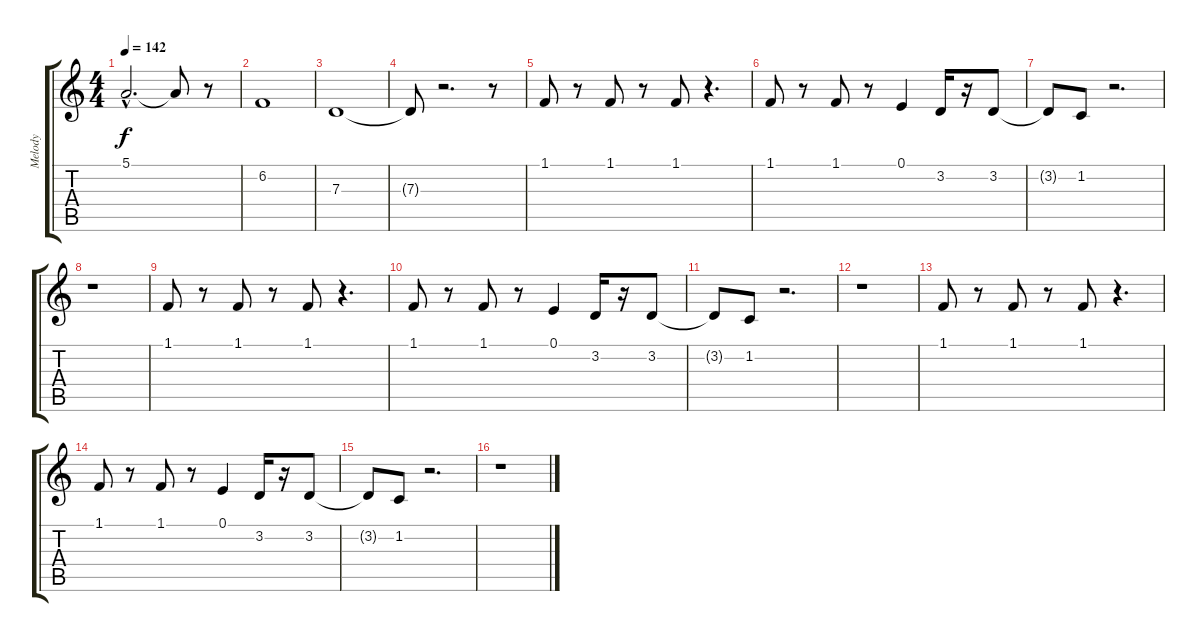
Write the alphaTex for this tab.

\track ("Melody" "Melody") {instrument lead8bassandlead}
\staff {score tabs}
\tuning (E4 B3 G3 D3 A2 E2) {hide}
\ts (4 4)
\tempo 142
\clef g2
\ks c
5.1{hac}.2{d dy f} 5.1{t}.8 r.8 |
6.2.1 |
7.3.1 |
7.3{t}.8 r.2{d} r.8 |
1.1.8 r.8 1.1.8 r.8 1.1.8 r.4{d} |
1.1.8 r.8 1.1.8 r.8 0.1.4 3.2.16 r.16 3.2.8 |
3.2{t}.8 1.2.8 r.2{d} |
r.1 |
1.1.8 r.8 1.1.8 r.8 1.1.8 r.4{d} |
1.1.8 r.8 1.1.8 r.8 0.1.4 3.2.16 r.16 3.2.8 |
3.2{t}.8 1.2.8 r.2{d} |
r.1 |
1.1.8 r.8 1.1.8 r.8 1.1.8 r.4{d} |
1.1.8 r.8 1.1.8 r.8 0.1.4 3.2.16 r.16 3.2.8 |
3.2{t}.8 1.2.8 r.2{d} |
r.1
